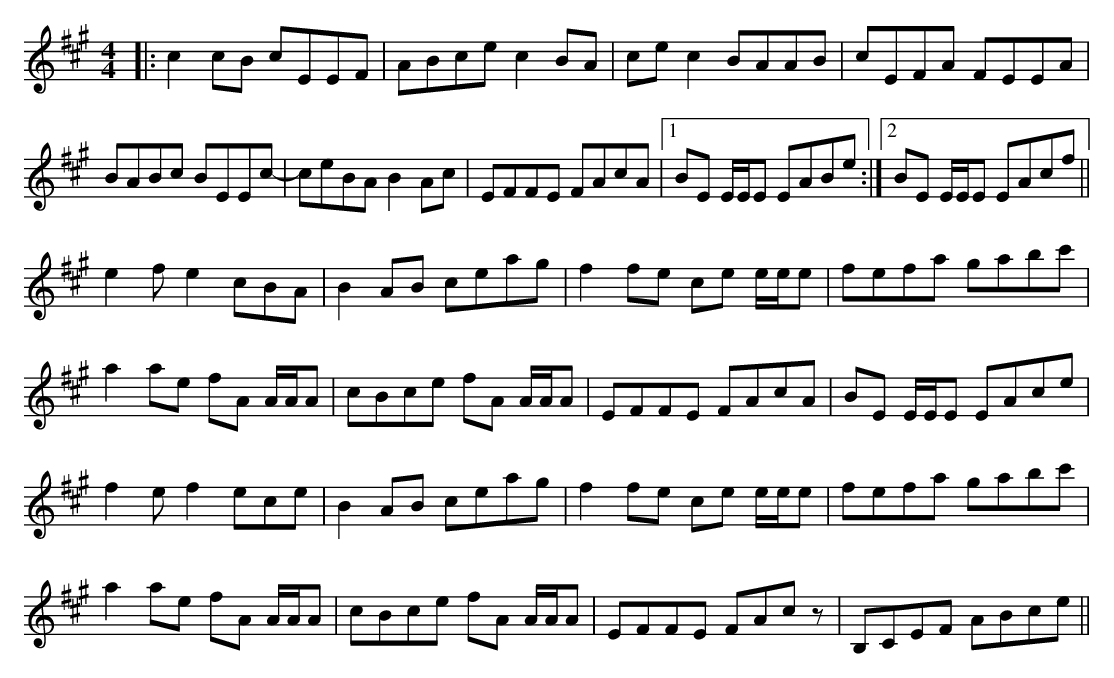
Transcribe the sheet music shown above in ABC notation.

X:1
M:4/4
K:A
|:c2 cB cEEF|ABce c2BA|cec2BAAB|cEFA FEEA|
BABc BEEc-|ceBA B2 Ac|EFFE FAcA|1 BE E/E/E EABe:|2 BE E/E/E EAcf||
e2fe2cBA|B2AB ceag|f2 fe ce e/e/e|fefa gabc'|
a2ae fA A/A/A|cBce fA A/A/A|EFFE FAcA|BE E/E/E EAce|
f2ef2ece |B2AB ceag|f2 fe ce e/e/e|fefa gabc'|
a2ae fA A/A/A|cBce fA A/A/A|EFFE FAcz|B,CEF ABce||
